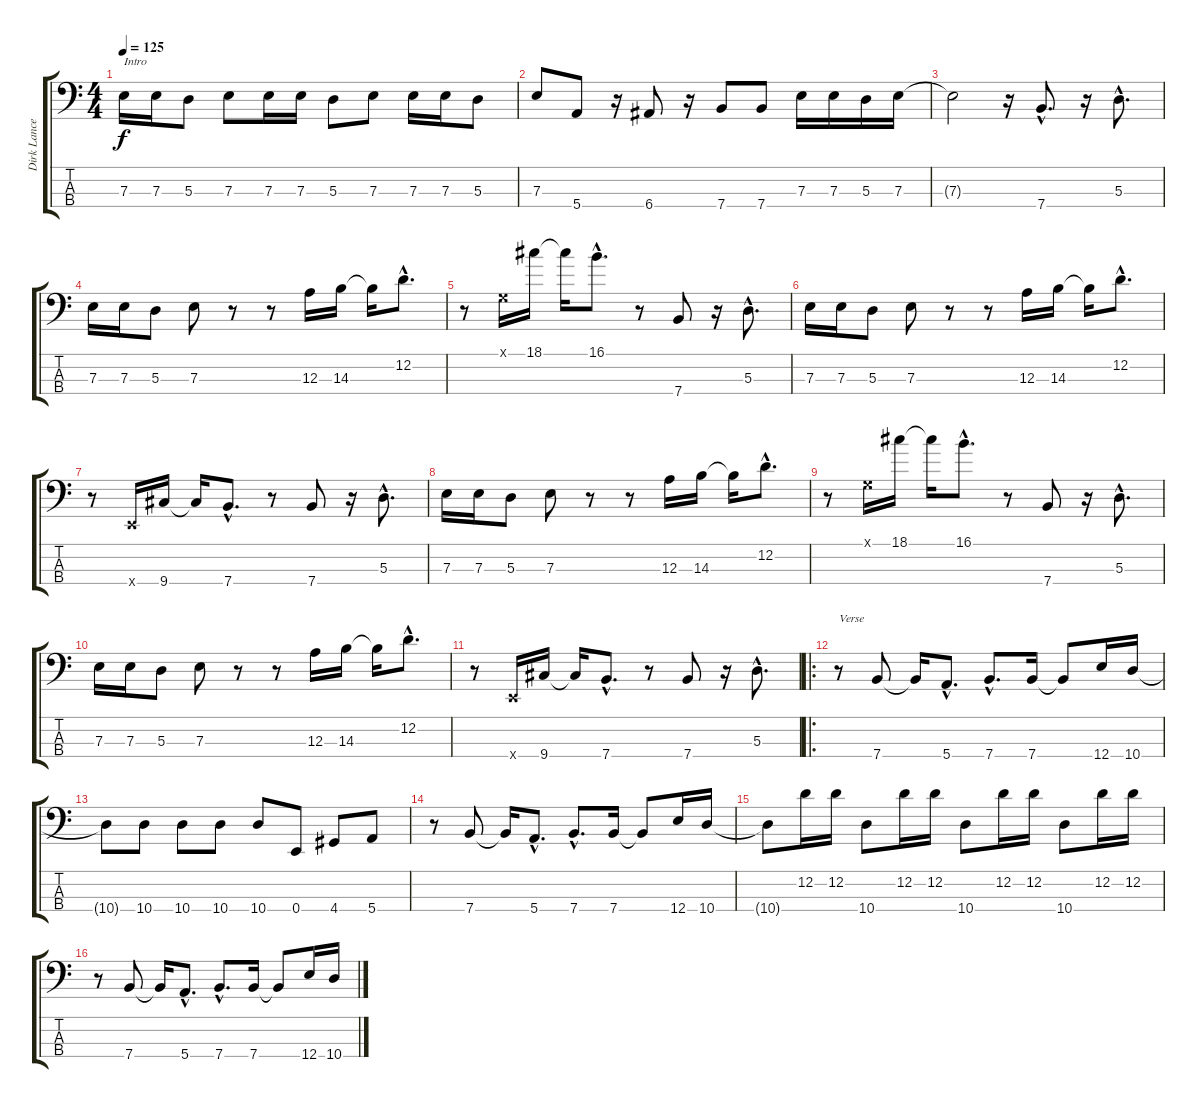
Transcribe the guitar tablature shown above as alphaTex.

\track ("Dirk Lance" "Dirk Lance") {instrument electricbassfinger}
\staff {score tabs}
\tuning (G2 D2 A1 E1) {hide}
\ts (4 4)
\tempo 125
\clef f4
\ks c
7.3.16{txt "Intro" dy f instrument electricbassfinger} 7.3.16 5.3.8 7.3.8 7.3.16 7.3.16 5.3.8 7.3.8 7.3.16 7.3.16 5.3.8 |
7.3.8 5.4.8 r.16 6.4.8 r.16 7.4.8 7.4.8 7.3.16 7.3.16 5.3.16 7.3.16 |
7.3{t}.2 r.16 7.4{hac}.8{d} r.16 5.3{hac}.8{d} |
7.3.16 7.3.16 5.3.8 7.3.8 r.8 r.8 12.3.16 14.3.16 14.3{t}.16 12.2{hac}.8{d} |
r.8 0.1{x}.16 18.1.16 18.1{t}.16 16.1{hac}.8{d} r.8 7.4.8 r.16 5.3{hac}.8{d} |
7.3.16 7.3.16 5.3.8 7.3.8 r.8 r.8 12.3.16 14.3.16 14.3{t}.16 12.2{hac}.8{d} |
r.8 0.4{x}.16 9.4.16 9.4{t}.16 7.4{hac}.8{d} r.8 7.4.8 r.16 5.3{hac}.8{d} |
7.3.16 7.3.16 5.3.8 7.3.8 r.8 r.8 12.3.16 14.3.16 14.3{t}.16 12.2{hac}.8{d} |
r.8 0.1{x}.16 18.1.16 18.1{t}.16 16.1{hac}.8{d} r.8 7.4.8 r.16 5.3{hac}.8{d} |
7.3.16 7.3.16 5.3.8 7.3.8 r.8 r.8 12.3.16 14.3.16 14.3{t}.16 12.2{hac}.8{d} |
r.8 0.4{x}.16 9.4.16 9.4{t}.16 7.4{hac}.8{d} r.8 7.4.8 r.16 5.3{hac}.8{d} |
\ro
r.8{txt "Verse"} 7.4.8 7.4{t}.16 5.4{hac}.8{d} 7.4{hac}.8{d} 7.4.16 7.4{t}.8 12.4.16 10.4.16 |
10.4{t}.8 10.4.8 10.4.8 10.4.8 10.4.8 0.4.8 4.4.8 5.4.8 |
r.8 7.4.8 7.4{t}.16 5.4{hac}.8{d} 7.4{hac}.8{d} 7.4.16 7.4{t}.8 12.4.16 10.4.16 |
10.4{t}.8 12.2.16 12.2.16 10.4.8 12.2.16 12.2.16 10.4.8 12.2.16 12.2.16 10.4.8 12.2.16 12.2.16 |
r.8 7.4.8 7.4{t}.16 5.4{hac}.8{d} 7.4{hac}.8{d} 7.4.16 7.4{t}.8 12.4.16 10.4.16
